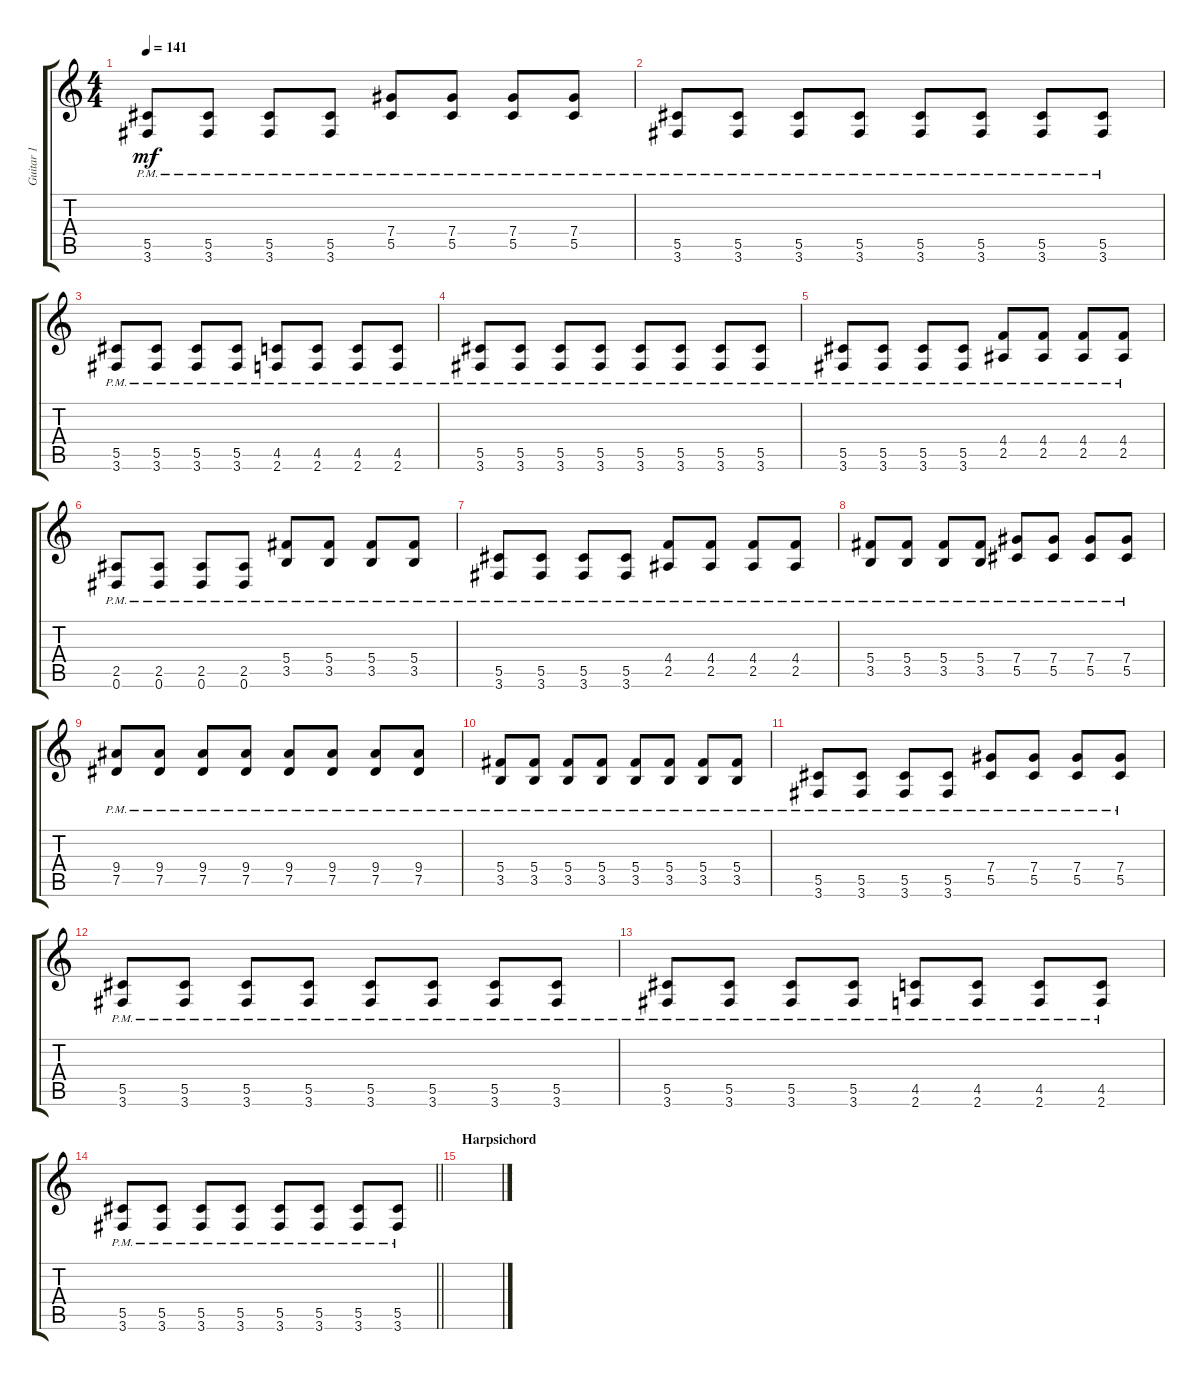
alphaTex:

\track ("Guitar 1" "Guitar 1") {instrument electricguitarmuted}
\staff {score tabs}
\tuning (Eb4 Bb3 Gb3 Db3 Ab2 Eb2) {hide}
\ts (4 4)
\tempo 141
\clef g2
\ks c
(5.5{pm} 3.6{pm}).8{dy mf} (5.5{pm} 3.6{pm}).8 (5.5{pm} 3.6{pm}).8 (5.5{pm} 3.6{pm}).8 (7.4{pm} 5.5{pm}).8 (7.4{pm} 5.5{pm}).8 (7.4{pm} 5.5{pm}).8 (7.4{pm} 5.5{pm}).8 |
(5.5{pm} 3.6{pm}).8 (5.5{pm} 3.6{pm}).8 (5.5{pm} 3.6{pm}).8 (5.5{pm} 3.6{pm}).8 (5.5{pm} 3.6{pm}).8 (5.5{pm} 3.6{pm}).8 (5.5{pm} 3.6{pm}).8 (5.5{pm} 3.6{pm}).8 |
(5.5{pm} 3.6{pm}).8 (5.5{pm} 3.6{pm}).8 (5.5{pm} 3.6{pm}).8 (5.5{pm} 3.6{pm}).8 (4.5{pm} 2.6{pm}).8 (4.5{pm} 2.6{pm}).8 (4.5{pm} 2.6{pm}).8 (4.5{pm} 2.6{pm}).8 |
(5.5{pm} 3.6{pm}).8 (5.5{pm} 3.6{pm}).8 (5.5{pm} 3.6{pm}).8 (5.5{pm} 3.6{pm}).8 (5.5{pm} 3.6{pm}).8 (5.5{pm} 3.6{pm}).8 (5.5{pm} 3.6{pm}).8 (5.5{pm} 3.6{pm}).8 |
(5.5{pm} 3.6{pm}).8 (5.5{pm} 3.6{pm}).8 (5.5{pm} 3.6{pm}).8 (5.5{pm} 3.6{pm}).8 (4.4{pm} 2.5{pm}).8 (4.4{pm} 2.5{pm}).8 (4.4{pm} 2.5{pm}).8 (4.4{pm} 2.5{pm}).8 |
(2.5{pm} 0.6{pm}).8 (2.5{pm} 0.6{pm}).8 (2.5{pm} 0.6{pm}).8 (2.5{pm} 0.6{pm}).8 (5.4{pm} 3.5{pm}).8 (5.4{pm} 3.5{pm}).8 (5.4{pm} 3.5{pm}).8 (5.4{pm} 3.5{pm}).8 |
(5.5{pm} 3.6{pm}).8 (5.5{pm} 3.6{pm}).8 (5.5{pm} 3.6{pm}).8 (5.5{pm} 3.6{pm}).8 (4.4{pm} 2.5{pm}).8 (4.4{pm} 2.5{pm}).8 (4.4{pm} 2.5{pm}).8 (4.4{pm} 2.5{pm}).8 |
(5.4{pm} 3.5{pm}).8 (5.4{pm} 3.5{pm}).8 (5.4{pm} 3.5{pm}).8 (5.4{pm} 3.5{pm}).8 (7.4{pm} 5.5{pm}).8 (7.4{pm} 5.5{pm}).8 (7.4{pm} 5.5{pm}).8 (7.4{pm} 5.5{pm}).8 |
(9.4{pm} 7.5{pm}).8 (9.4{pm} 7.5{pm}).8 (9.4{pm} 7.5{pm}).8 (9.4{pm} 7.5{pm}).8 (9.4{pm} 7.5{pm}).8 (9.4{pm} 7.5{pm}).8 (9.4{pm} 7.5{pm}).8 (9.4{pm} 7.5{pm}).8 |
(5.4 3.5{pm}).8 (5.4 3.5{pm}).8 (5.4 3.5{pm}).8 (5.4 3.5{pm}).8 (5.4 3.5{pm}).8 (5.4 3.5{pm}).8 (5.4 3.5{pm}).8 (5.4 3.5{pm}).8 |
(5.5{pm} 3.6{pm}).8 (5.5{pm} 3.6{pm}).8 (5.5{pm} 3.6{pm}).8 (5.5{pm} 3.6{pm}).8 (7.4{pm} 5.5{pm}).8 (7.4{pm} 5.5{pm}).8 (7.4{pm} 5.5{pm}).8 (7.4{pm} 5.5{pm}).8 |
(5.5{pm} 3.6{pm}).8 (5.5{pm} 3.6{pm}).8 (5.5{pm} 3.6{pm}).8 (5.5{pm} 3.6{pm}).8 (5.5{pm} 3.6{pm}).8 (5.5{pm} 3.6{pm}).8 (5.5{pm} 3.6{pm}).8 (5.5{pm} 3.6{pm}).8 |
(5.5{pm} 3.6{pm}).8 (5.5{pm} 3.6{pm}).8 (5.5{pm} 3.6{pm}).8 (5.5{pm} 3.6{pm}).8 (4.5{pm} 2.6{pm}).8 (4.5{pm} 2.6{pm}).8 (4.5{pm} 2.6{pm}).8 (4.5{pm} 2.6{pm}).8 |
\barLineRight lightlight
(5.5{pm} 3.6{pm}).8 (5.5{pm} 3.6{pm}).8 (5.5{pm} 3.6{pm}).8 (5.5{pm} 3.6{pm}).8 (5.5{pm} 3.6{pm}).8 (5.5{pm} 3.6{pm}).8 (5.5{pm} 3.6{pm}).8 (5.5{pm} 3.6{pm}).8 |
\section ("" "Harpsichord")
